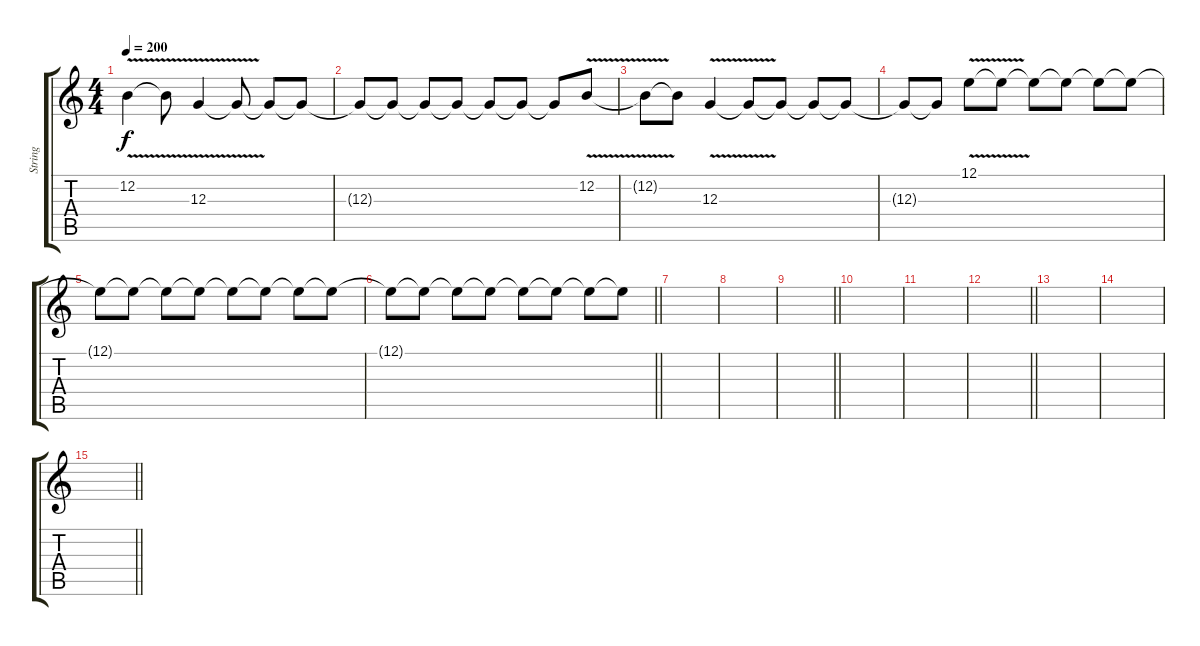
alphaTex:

\track ("String" "String") {instrument synthstrings1}
\staff {score tabs}
\tuning (E4 B3 G3 D3 A2 E2) {hide}
\ts (4 4)
\tempo 200
\clef g2
\ks c
12.2{v}.4{dy f} 12.2{t}.8 12.3{v}.4 12.3{t}.8 12.3{t}.8 12.3{t}.8 |
12.3{t}.8 12.3{t}.8 12.3{t}.8 12.3{t}.8 12.3{t}.8 12.3{t}.8 12.3{t}.8 12.2{v}.8 |
12.2{t}.8 12.2{t}.8 12.3{v}.4 12.3{t}.8 12.3{t}.8 12.3{t}.8 12.3{t}.8 |
12.3{t}.8 12.3{t}.8 12.1{v}.8 12.1{t}.8 12.1{t}.8 12.1{t}.8 12.1{t}.8 12.1{t}.8 |
12.1{t}.8 12.1{t}.8 12.1{t}.8 12.1{t}.8 12.1{t}.8 12.1{t}.8 12.1{t}.8 12.1{t}.8 |
\barLineRight lightlight
12.1{t}.8 12.1{t}.8 12.1{t}.8 12.1{t}.8 12.1{t}.8 12.1{t}.8 12.1{t}.8 12.1{t}.8 |
\section ("" " ")
|
|
\barLineRight lightlight
|
|
|
\barLineRight lightlight
|
|
|
\barLineRight lightlight
